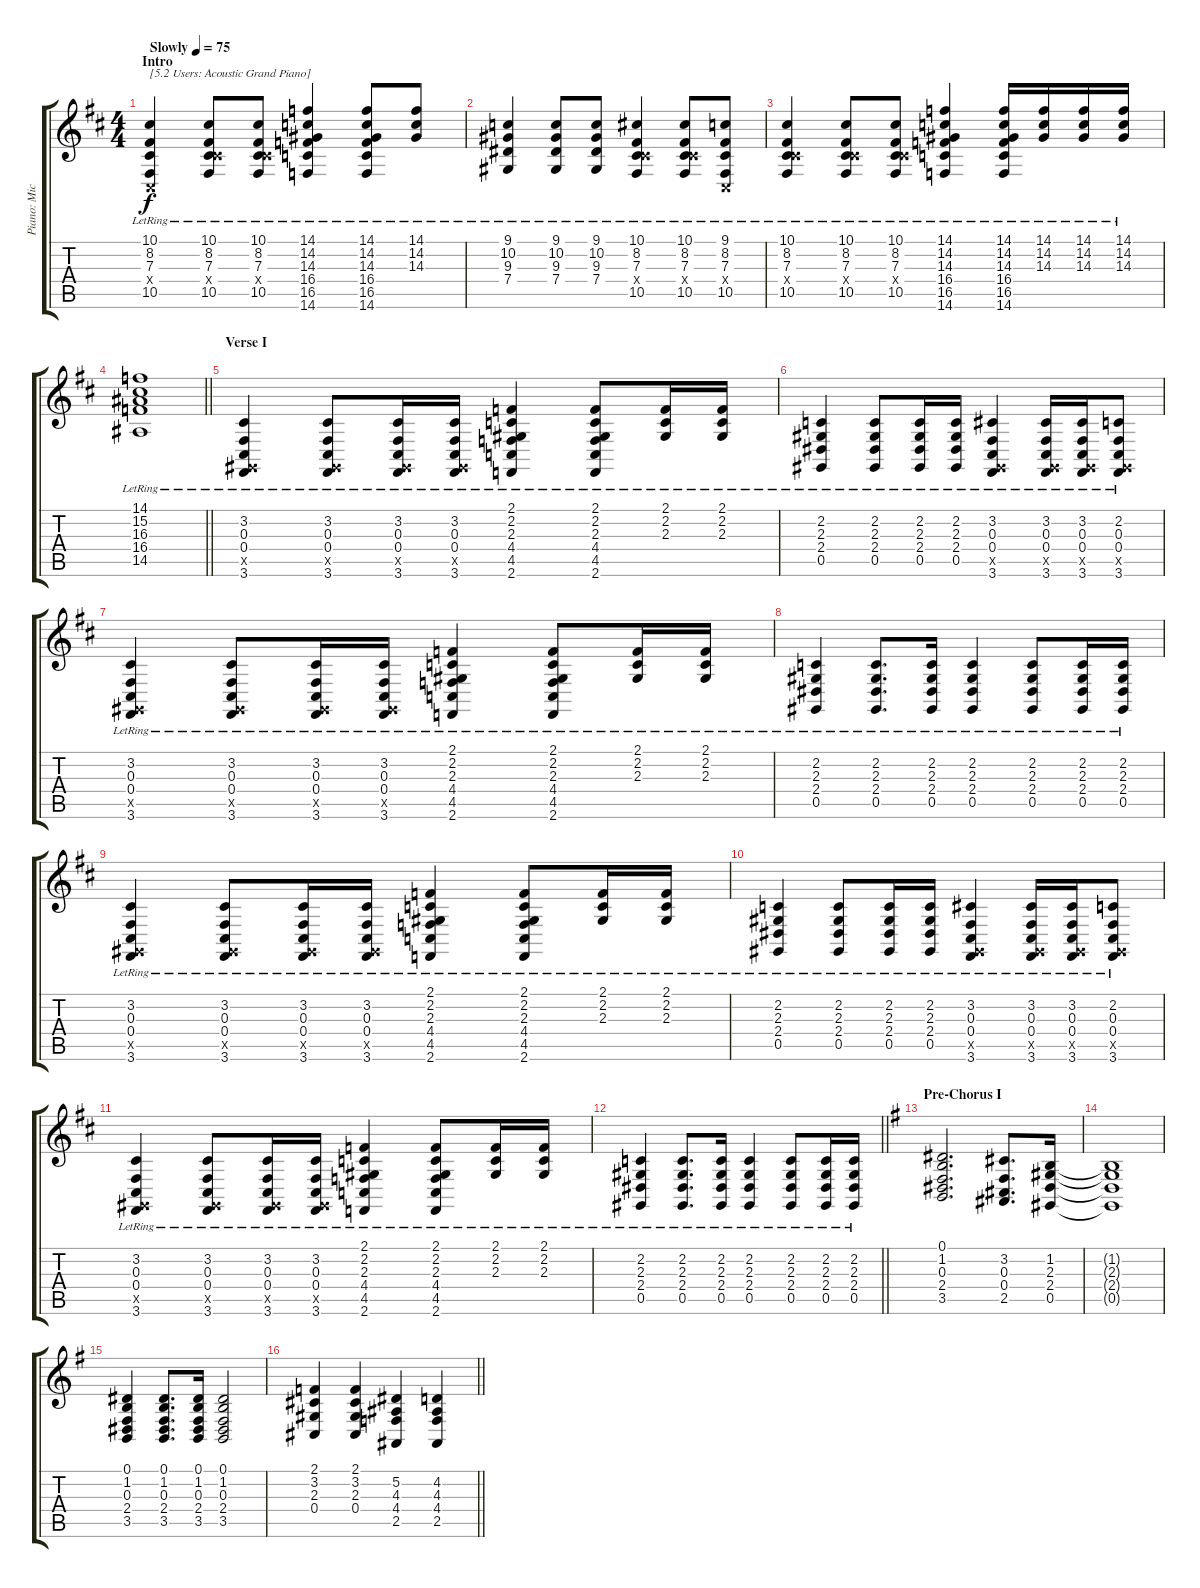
\track ("Piano: Michael" "Piano: Mic") {instrument acousticgrandpiano}
\staff {score tabs}
\tuning (Eb4 Bb3 Gb3 Db3 Ab2 Eb2) {hide}
\ts (4 4)
\section ("" "Intro")
\tempo (75 "Slowly")
\clef g2
\ks d
(10.1{lr} 8.2{lr} 7.3{lr} 0.4{x} 10.5{lr}).4{txt "[5.2 Users: Acoustic Grand Piano]" dy f instrument acousticgrandpiano} (10.1 8.2 7.3{lr} 12.4{x} 10.5).8 (10.1 8.2 7.3{lr} 12.4{x} 10.5).8 (14.1{lr} 14.2{lr} 14.3{lr} 16.4{lr} 16.5 14.6{lr}).4 (14.1{lr} 14.2{lr} 14.3{lr} 16.4{lr} 16.5 14.6{lr}).8 (14.1{lr} 14.2{lr} 14.3{lr}).8 |
(9.1 10.2{lr} 9.3{lr} 7.4).4 (9.1 10.2{lr} 9.3{lr} 7.4{lr}).8 (9.1 10.2{lr} 9.3{lr} 7.4{lr}).8 (10.1 8.2 7.3{lr} 12.4{x} 10.5).4 (10.1 8.2 7.3{lr} 12.4{x} 10.5).8 (9.1 8.2 7.3{lr} 0.4{x} 10.5).8 |
(10.1 8.2 7.3{lr} 12.4{x} 10.5).4 (10.1 8.2 7.3{lr} 12.4{x} 10.5).8 (10.1 8.2 7.3{lr} 12.4{x} 10.5).8 (14.1{lr} 14.2{lr} 14.3{lr} 16.4{lr} 16.5 14.6{lr}).4 (14.1{lr} 14.2{lr} 14.3{lr} 16.4{lr} 16.5 14.6{lr}).16 (14.1{lr} 14.2{lr} 14.3{lr}).16 (14.1{lr} 14.2{lr} 14.3{lr}).16 (14.1{lr} 14.2{lr} 14.3{lr}).16 |
\barLineRight lightlight
(14.1{lr} 15.2{lr} 16.3{lr} 16.4{lr} 14.5{lr}).1 |
\section ("" "Verse I")
(3.2{lr} 0.3{lr} 0.4{lr} 0.5{x} 3.6{lr}).4 (3.2{lr} 0.3{lr} 0.4{lr} 0.5{x} 3.6{lr}).8 (3.2{lr} 0.3{lr} 0.4{lr} 0.5{x} 3.6{lr}).16 (3.2{lr} 0.3{lr} 0.4{lr} 0.5{x} 3.6{lr}).16 (2.1{lr} 2.2{lr} 2.3{lr} 4.4{lr} 4.5{lr} 2.6{lr}).4 (2.1{lr} 2.2{lr} 2.3{lr} 4.4{lr} 4.5{lr} 2.6{lr}).8 (2.1{lr} 2.2{lr} 2.3{lr}).16 (2.1{lr} 2.2{lr} 2.3{lr}).16 |
(2.2{lr} 2.3{lr} 2.4{lr} 0.5{lr}).4 (2.2{lr} 2.3{lr} 2.4{lr} 0.5{lr}).8 (2.2{lr} 2.3{lr} 2.4{lr} 0.5{lr}).16 (2.2{lr} 2.3{lr} 2.4{lr} 0.5{lr}).16 (3.2{lr} 0.3{lr} 0.4{lr} 0.5{x} 3.6{lr}).4 (3.2{lr} 0.3{lr} 0.4{lr} 0.5{x} 3.6{lr}).16 (3.2{lr} 0.3{lr} 0.4{lr} 0.5{x} 3.6{lr}).16 (2.2{lr} 0.3{lr} 0.4{lr} 0.5{x} 3.6{lr}).8 |
(3.2{lr} 0.3{lr} 0.4{lr} 0.5{x} 3.6{lr}).4 (3.2{lr} 0.3{lr} 0.4{lr} 0.5{x} 3.6{lr}).8 (3.2{lr} 0.3{lr} 0.4{lr} 0.5{x} 3.6{lr}).16 (3.2{lr} 0.3{lr} 0.4{lr} 0.5{x} 3.6{lr}).16 (2.1{lr} 2.2{lr} 2.3{lr} 4.4{lr} 4.5{lr} 2.6{lr}).4 (2.1{lr} 2.2{lr} 2.3{lr} 4.4{lr} 4.5{lr} 2.6{lr}).8 (2.1{lr} 2.2{lr} 2.3{lr}).16 (2.1{lr} 2.2{lr} 2.3{lr}).16 |
(2.2{lr} 2.3{lr} 2.4{lr} 0.5{lr}).4 (2.2{lr} 2.3{lr} 2.4{lr} 0.5{lr}).8{d} (2.2{lr} 2.3{lr} 2.4{lr} 0.5{lr}).16 (2.2{lr} 2.3{lr} 2.4{lr} 0.5).4 (2.2{lr} 2.3{lr} 2.4{lr} 0.5{lr}).8 (2.2{lr} 2.3{lr} 2.4{lr} 0.5{lr}).16 (2.2{lr} 2.3{lr} 2.4{lr} 0.5{lr}).16 |
(3.2{lr} 0.3{lr} 0.4{lr} 0.5{x} 3.6{lr}).4 (3.2{lr} 0.3{lr} 0.4{lr} 0.5{x} 3.6{lr}).8 (3.2{lr} 0.3{lr} 0.4{lr} 0.5{x} 3.6{lr}).16 (3.2{lr} 0.3{lr} 0.4{lr} 0.5{x} 3.6{lr}).16 (2.1{lr} 2.2{lr} 2.3{lr} 4.4{lr} 4.5{lr} 2.6{lr}).4 (2.1{lr} 2.2{lr} 2.3{lr} 4.4{lr} 4.5{lr} 2.6{lr}).8 (2.1{lr} 2.2{lr} 2.3{lr}).16 (2.1{lr} 2.2{lr} 2.3{lr}).16 |
(2.2{lr} 2.3{lr} 2.4{lr} 0.5{lr}).4 (2.2{lr} 2.3{lr} 2.4{lr} 0.5{lr}).8 (2.2{lr} 2.3{lr} 2.4{lr} 0.5{lr}).16 (2.2{lr} 2.3{lr} 2.4{lr} 0.5{lr}).16 (3.2{lr} 0.3{lr} 0.4{lr} 0.5{x} 3.6{lr}).4 (3.2{lr} 0.3{lr} 0.4{lr} 0.5{x} 3.6{lr}).16 (3.2{lr} 0.3{lr} 0.4{lr} 0.5{x} 3.6{lr}).16 (2.2{lr} 0.3{lr} 0.4{lr} 0.5{x} 3.6{lr}).8 |
(3.2{lr} 0.3{lr} 0.4{lr} 0.5{x} 3.6{lr}).4 (3.2{lr} 0.3{lr} 0.4{lr} 0.5{x} 3.6{lr}).8 (3.2{lr} 0.3{lr} 0.4{lr} 0.5{x} 3.6{lr}).16 (3.2{lr} 0.3{lr} 0.4{lr} 0.5{x} 3.6{lr}).16 (2.1{lr} 2.2{lr} 2.3{lr} 4.4{lr} 4.5{lr} 2.6{lr}).4 (2.1{lr} 2.2{lr} 2.3{lr} 4.4{lr} 4.5{lr} 2.6{lr}).8 (2.1{lr} 2.2{lr} 2.3{lr}).16 (2.1{lr} 2.2{lr} 2.3{lr}).16 |
\barLineRight lightlight
(2.2{lr} 2.3{lr} 2.4{lr} 0.5{lr}).4 (2.2{lr} 2.3{lr} 2.4{lr} 0.5{lr}).8{d} (2.2{lr} 2.3{lr} 2.4{lr} 0.5{lr}).16 (2.2{lr} 2.3{lr} 2.4{lr} 0.5).4 (2.2{lr} 2.3{lr} 2.4{lr} 0.5{lr}).8 (2.2{lr} 2.3{lr} 2.4{lr} 0.5{lr}).16 (2.2{lr} 2.3{lr} 2.4{lr} 0.5{lr}).16 |
\section ("" "Pre-Chorus I")
\ks g
(0.1 1.2 0.3 2.4 3.5).2{d} (3.2 0.3 0.4 2.5).8{d} (1.2 2.3 2.4 0.5).16 |
(1.2{t} 2.3{t} 2.4{t} 0.5{t}).1 |
(0.1 1.2 0.3 2.4 3.5).4 (0.1 1.2 0.3 2.4 3.5).8{d} (0.1 1.2 0.3 2.4 3.5).16 (0.1 1.2 0.3 2.4 3.5).2 |
\barLineRight lightlight
(2.1 3.2 2.3 0.4).4 (2.1 3.2 2.3 0.4).4 (5.2 4.3 4.4 2.5).4 (4.2 4.3 4.4 2.5).4
